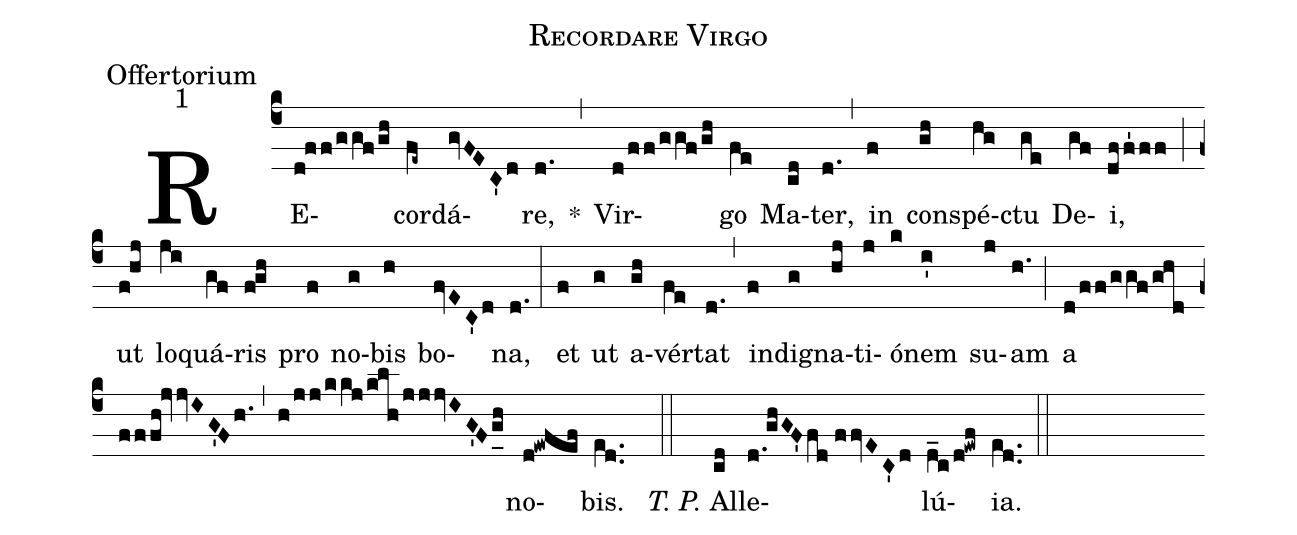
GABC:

name:Recordare Virgo;
office-part:Offertorium;
mode:1;
%%
(c4) RE(d!ff/ggf/gh)cor(fe~)dá(gvFEC'd)re,(d.) *(,) Vir(d/ff/ggf/gh)go(fe) Ma(cd)ter,(d.) (,) in(f) con(gh)spé(hg)ctu(ge) De(gf)i,(dff'1ff) (;) ut(f!hj) lo(ji)quá(gf)ris(fgh) pro(f) no(g)bis(h) bo(fvEC'd)na,(d.) (:) et(f) ut(g) a(gh)vér(fe)tat(d.) (,) in(f)di(g)gna(hj)ti(j)ó(k)nem(i') su(j)am(h.) (;) a(d/ff/ggf/ghd/fffh!jvvIG'Fh.) (,) (h/jj/kkj/klh/jjjvIG'Fg_[uh:l]h) no(d!ewfef)bis. (e[ll:1]d..) (::)
<i>T. P.</i> Al(cd)le(d.!ghGF'fd//ffvEC'd)lú(d_c/d!ewf){ia}.(e[ll:1]d..) (::)
